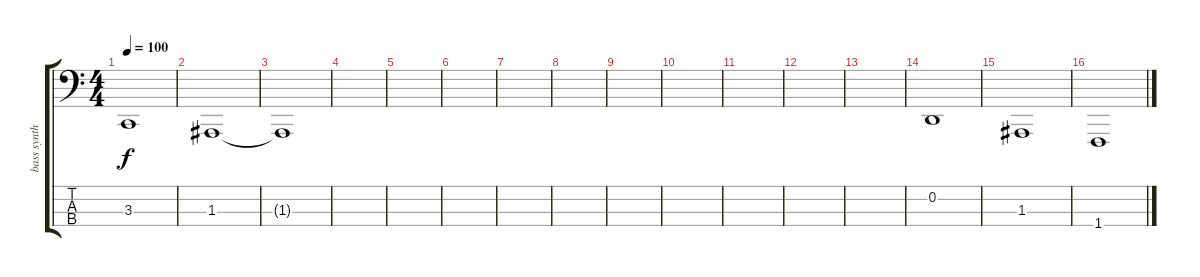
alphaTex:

\track ("bass synth" "bass synth") {instrument pad8sweep}
\staff {score tabs}
\tuning (G2 D2 A1 E1) {hide}
\ts (4 4)
\tempo 100
\clef f4
\ks c
3.3.1{dy f} |
1.3.1 |
1.3{t}.1 |
|
|
|
|
|
|
|
|
|
|
0.2.1 |
1.3.1 |
1.4.1
